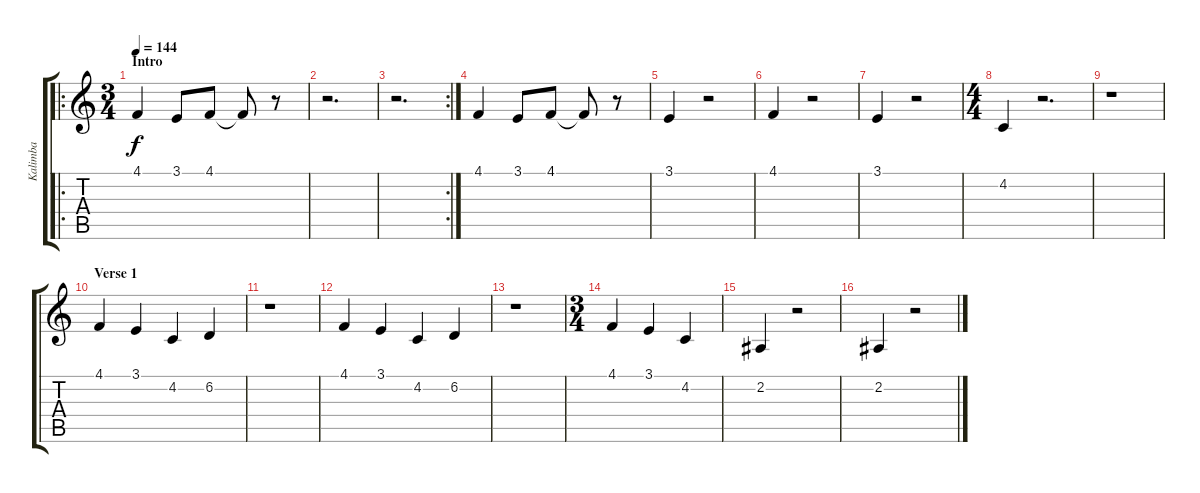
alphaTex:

\track ("Kalimba" "Kalimba") {instrument kalimba}
\staff {score tabs}
\tuning (Db4 Ab3 E3 B2 Gb2 Db2) {hide}
\ro
\ts (3 4)
\section ("" "Intro")
\tempo 144
\clef g2
\ks c
4.1.4{dy f instrument kalimba} 3.1.8 4.1.8 4.1{t}.8 r.8 |
r.2{d} |
\rc 2
r.2{d} |
4.1.4 3.1.8 4.1.8 4.1{t}.8 r.8 |
3.1.4 r.2 |
4.1.4 r.2 |
3.1.4 r.2 |
\ts (4 4)
4.2.4 r.2{d} |
r.1 |
\section ("" "Verse 1")
4.1.4 3.1.4 4.2.4 6.2.4 |
r.1 |
4.1.4 3.1.4 4.2.4 6.2.4 |
r.1 |
\ts (3 4)
4.1.4 3.1.4 4.2.4 |
2.2.4 r.2 |
2.2.4 r.2
